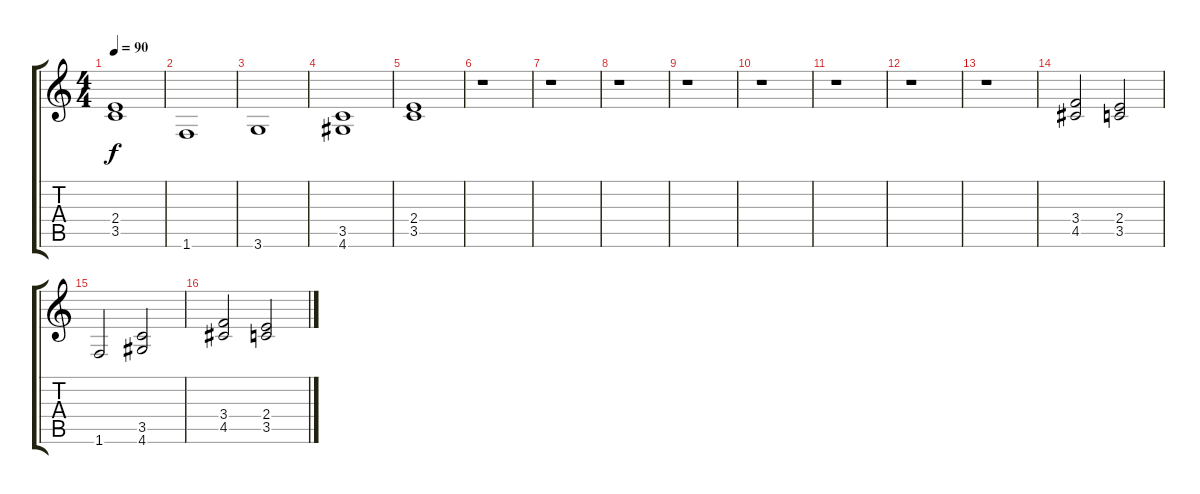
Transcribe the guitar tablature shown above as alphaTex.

\track "" {instrument distortionguitar}
\staff {score tabs}
\tuning (E4 B3 G3 D3 A2 E2) {hide}
\ts (4 4)
\tempo 90
\clef g2
\ks c
(2.4 3.5).1{dy f} |
1.6.1 |
3.6.1 |
(3.5 4.6).1 |
(2.4 3.5).1 |
r.1 |
r.1 |
r.1 |
r.1 |
r.1 |
r.1 |
r.1 |
r.1 |
(3.4 4.5).2 (2.4 3.5).2 |
1.6.2 (3.5 4.6).2 |
(3.4 4.5).2 (2.4 3.5).2
